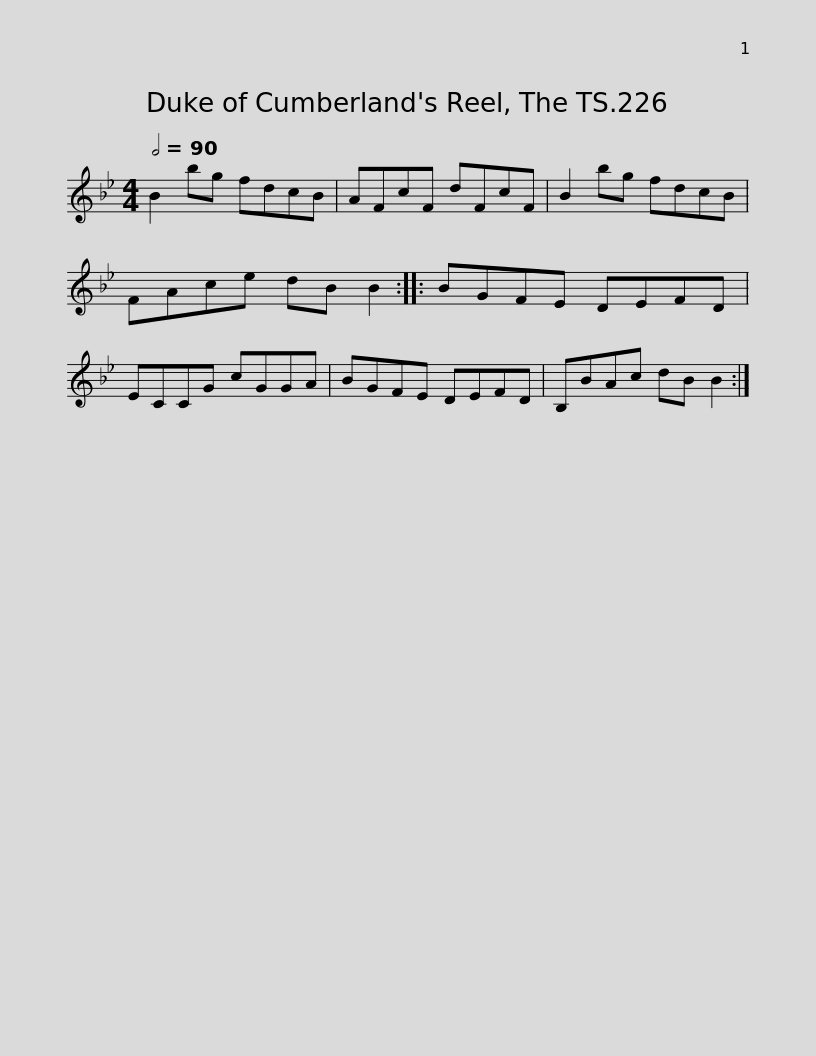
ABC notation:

X:1
L:1/8
Q:1/2=90
M:4/4
I:linebreak $
K:Bb
V:1 treble
V:1
 B2 bg fdcB | AFcF dFcF | B2 bg fdcB | FAce dB B2 :: BGFE DEFD |$ %5
 ECCG cGGA | BGFE DEFD | B,BAc dB B2 :| %8
